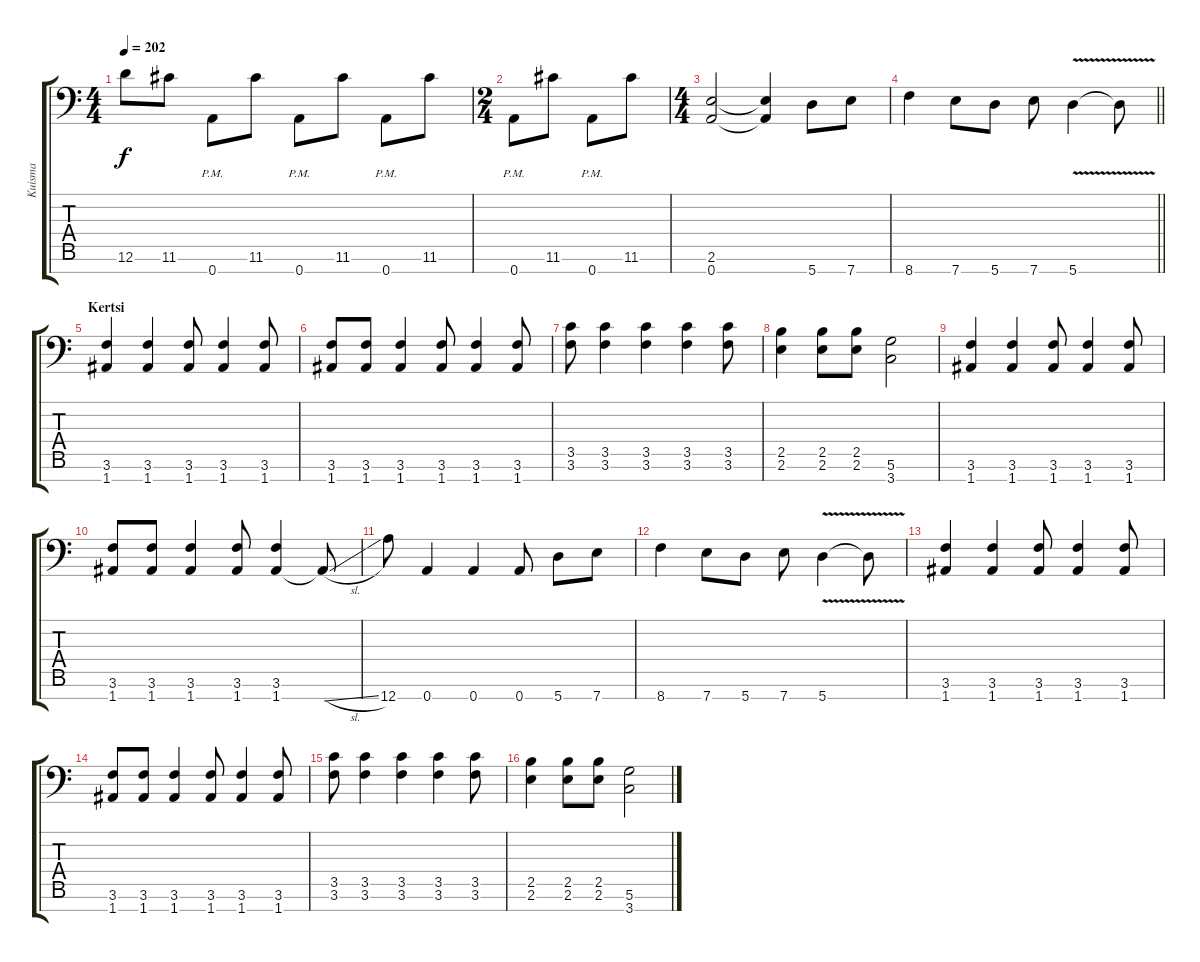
\track ("Kuisma" "Kuisma") {instrument distortionguitar}
\staff {score tabs}
\tuning (E4 B3 G3 D3 A2 D2 A1) {hide}
\ts (4 4)
\tempo 202
\clef f4
\ks c
12.6.8{dy f} 11.6.8 0.7{pm}.8 11.6.8 0.7{pm}.8 11.6.8 0.7{pm}.8 11.6.8 |
\ts (2 4)
0.7{pm}.8 11.6.8 0.7{pm}.8 11.6.8 |
\ts (4 4)
(2.6 0.7).2 (2.6{t} 0.7{t}).4 5.7.8 7.7.8 |
\barLineRight lightlight
8.7.4 7.7.8 5.7.8 7.7.8 5.7{v}.4 5.7{t}.8 |
\section ("" "Kertsi")
(3.6 1.7).4 (3.6 1.7).4 (3.6 1.7).8 (3.6 1.7).4 (3.6 1.7).8 |
(3.6 1.7).8 (3.6 1.7).8 (3.6 1.7).4 (3.6 1.7).8 (3.6 1.7).4 (3.6 1.7).8 |
(3.5 3.6).8 (3.5 3.6).4 (3.5 3.6).4 (3.5 3.6).4 (3.5 3.6).8 |
(2.5 2.6).4 (2.5 2.6).8 (2.5 2.6).8 (5.6 3.7).2 |
(3.6 1.7).4 (3.6 1.7).4 (3.6 1.7).8 (3.6 1.7).4 (3.6 1.7).8 |
(3.6 1.7).8 (3.6 1.7).8 (3.6 1.7).4 (3.6 1.7).8 (3.6 1.7).4 1.7{sl t}.8 |
12.7.8 0.7.4 0.7.4 0.7.8 5.7.8 7.7.8 |
8.7.4 7.7.8 5.7.8 7.7.8 5.7{v}.4 5.7{t}.8 |
(3.6 1.7).4 (3.6 1.7).4 (3.6 1.7).8 (3.6 1.7).4 (3.6 1.7).8 |
(3.6 1.7).8 (3.6 1.7).8 (3.6 1.7).4 (3.6 1.7).8 (3.6 1.7).4 (3.6 1.7).8 |
(3.5 3.6).8 (3.5 3.6).4 (3.5 3.6).4 (3.5 3.6).4 (3.5 3.6).8 |
(2.5 2.6).4 (2.5 2.6).8 (2.5 2.6).8 (5.6 3.7).2
